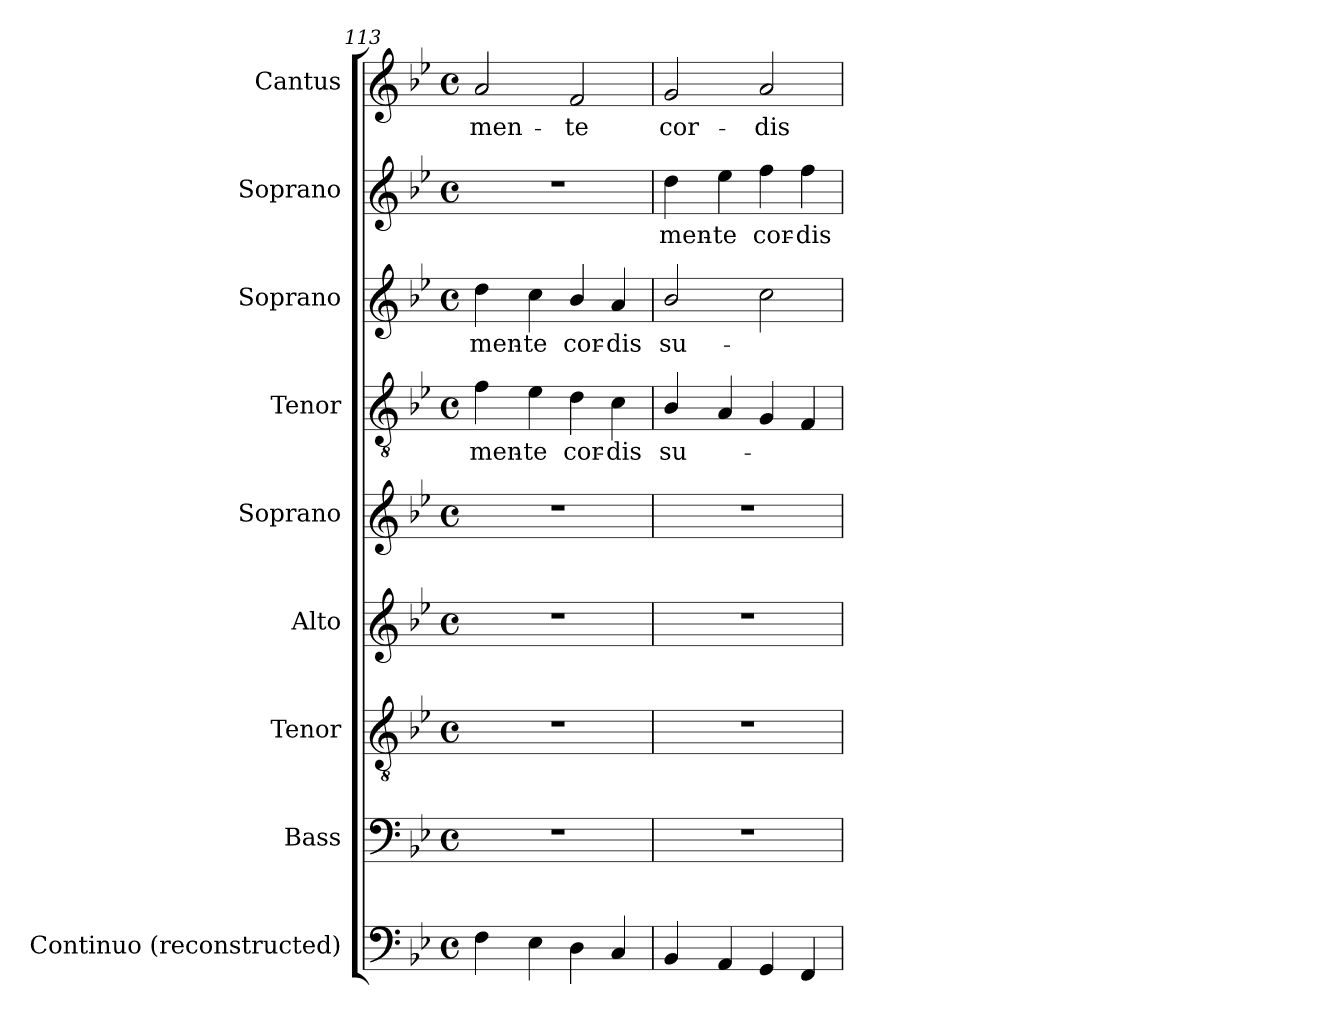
**kern	**kern	**kern	**kern	**kern	**kern	**text	**kern	**text	**kern	**text	**kern	**text
*part9	*part8	*part7	*part6	*part5	*part4	*part4	*part3	*part3	*part2	*part2	*part1	*part1
*staff9	*staff8	*staff7	*staff6	*staff5	*staff4	*staff4	*staff3	*staff3	*staff2	*staff2	*staff1	*staff1
*I"Continuo (reconstructed)	*I"Bass	*I"Tenor	*I"Alto	*I"Soprano	*I"Tenor	*	*I"Soprano	*	*I"Soprano	*	*I"Cantus	*
*I'Cont.	*I'B.	*I'T.	*I'A.	*I'S.	*I'T.	*	*I'S.	*	*I'S.	*	*	*
*clefF4	*clefF4	*clefGv2	*clefG2	*clefG2	*clefGv2	*	*clefG2	*	*clefG2	*	*clefG2	*
*	*	*ITrd7c12	*	*	*ITrd7c12	*	*	*	*	*	*	*
*k[b-e-]	*k[b-e-]	*k[b-e-]	*k[b-e-]	*k[b-e-]	*k[b-e-]	*	*k[b-e-]	*	*k[b-e-]	*	*k[b-e-]	*
*g:	*g:	*g:	*g:	*g:	*g:	*	*g:	*	*g:	*	*g:	*
*M4/4	*M4/4	*M4/4	*M4/4	*M4/4	*M4/4	*	*M4/4	*	*M4/4	*	*M4/4	*
*met(c)	*met(c)	*met(c)	*met(c)	*met(c)	*met(c)	*	*met(c)	*	*met(c)	*	*met(c)	*
=113	=113	=113	=113	=113	=113	=113	=113	=113	=113	=113	=113	=113
!	!	!	!	!	!	!LO:LY:b:color=#000000	!	!	!	!	!	!
!	!	!	!	!	!	!	!	!LO:LY:b:color=#000000	!	!	!	!
!	!	!	!	!	!	!	!	!	!	!	!	!LO:LY:b:color=#000000
4Fi\	1r	1r	1r	1r	4Fi\	men-	4ddi\	men-	1r	.	2ai/	men-
!	!	!	!	!	!	!LO:LY:b:color=#000000	!	!	!	!	!	!
!	!	!	!	!	!	!	!	!LO:LY:b:color=#000000	!	!	!	!
4E-i\	.	.	.	.	4E-i\	-te	4cci\	-te	.	.	.	.
!	!	!	!	!	!	!LO:LY:b:color=#000000	!	!	!	!	!	!
!	!	!	!	!	!	!	!	!LO:LY:b:color=#000000	!	!	!	!
!	!	!	!	!	!	!	!	!	!	!	!	!LO:LY:b:color=#000000
4Di\	.	.	.	.	4Di\	cor-	4b-i/	cor-	.	.	2fi/	-te
!	!	!	!	!	!	!LO:LY:b:color=#000000	!	!	!	!	!	!
!	!	!	!	!	!	!	!	!LO:LY:b:color=#000000	!	!	!	!
4Ci/	.	.	.	.	4Ci\	-dis	4ai/	-dis	.	.	.	.
=114	=114	=114	=114	=114	=114	=114	=114	=114	=114	=114	=114	=114
!	!	!	!	!	!	!LO:LY:b:color=#000000	!	!	!	!	!	!
!	!	!	!	!	!	!	!	!LO:LY:b:color=#000000	!	!	!	!
!	!	!	!	!	!	!	!	!	!	!LO:LY:b:color=#000000	!	!
!	!	!	!	!	!	!	!	!	!	!	!	!LO:LY:b:color=#000000
4BB-i/	1r	1r	1r	1r	4BB-i/	su-	2b-i/	su-	4ddi\	men-	2gi/	cor-
!	!	!	!	!	!	!	!	!	!	!LO:LY:b:color=#000000	!	!
4AAi/	.	.	.	.	4AAi/	.	.	.	4ee-i\	-te	.	.
!	!	!	!	!	!	!	!	!	!	!LO:LY:b:color=#000000	!	!
!	!	!	!	!	!	!	!	!	!	!	!	!LO:LY:b:color=#000000
4GGi/	.	.	.	.	4GGi/	.	2cci\	.	4ffi\	cor-	2ai/	-dis
!	!	!	!	!	!	!	!	!	!	!LO:LY:b:color=#000000	!	!
4FFi/	.	.	.	.	4FFi/	.	.	.	4ffi\	-dis	.	.
=	=	=	=	=	=	=	=	=	=	=	=	=
*-	*-	*-	*-	*-	*-	*-	*-	*-	*-	*-	*-	*-
